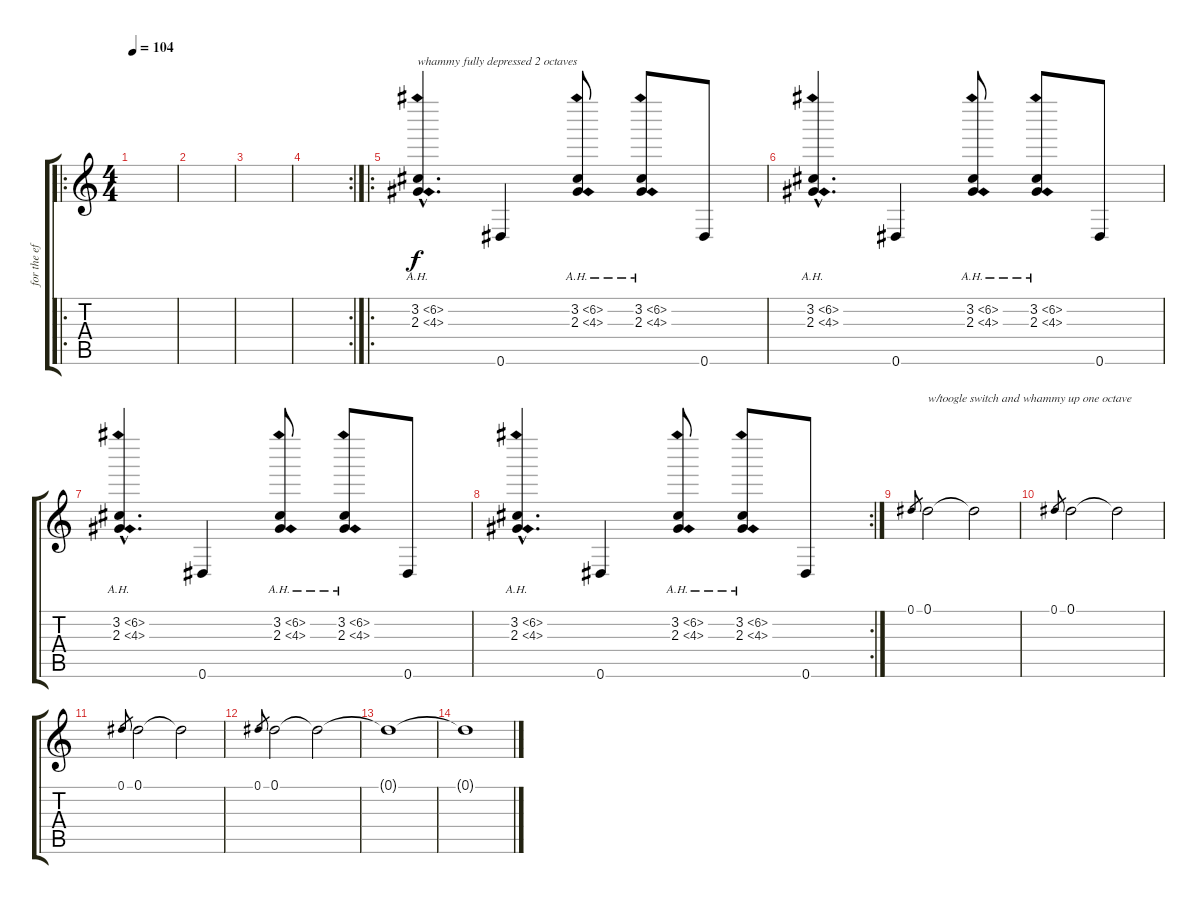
\track ("for the effect" "for the ef") {instrument overdrivenguitar}
\staff {score tabs}
\tuning (Eb4 Bb3 Gb3 Db3 Ab2 Eb2) {hide}
\ro
\ts (4 4)
\tempo 104
\clef g2
\ks c
|
|
|
\rc 2
|
\ro
(3.2{ah 3 hac} 2.3{ah 2 hac}).4{d txt "whammy fully depressed 2 octaves"} 0.6.4 (3.2{ah 3} 2.3{ah 2}).8 (3.2{ah 3} 2.3{ah 2}).8 0.6.8 |
(3.2{ah 3 hac} 2.3{ah 2 hac}).4{d} 0.6.4 (3.2{ah 3} 2.3{ah 2}).8 (3.2{ah 3} 2.3{ah 2}).8 0.6.8 |
(3.2{ah 3 hac} 2.3{ah 2 hac}).4{d} 0.6.4 (3.2{ah 3} 2.3{ah 2}).8 (3.2{ah 3} 2.3{ah 2}).8 0.6.8 |
\rc 2
(3.2{ah 3 hac} 2.3{ah 2 hac}).4{d} 0.6.4 (3.2{ah 3} 2.3{ah 2}).8 (3.2{ah 3} 2.3{ah 2}).8 0.6.8 |
0.1.8{gr} 0.1.2{txt "w/toogle switch and whammy up one octave"} 0.1{t}.2 |
0.1.8{gr} 0.1.2 0.1{t}.2 |
0.1.8{gr} 0.1.2 0.1{t}.2 |
0.1.8{gr} 0.1.2 0.1{t}.2 |
0.1{t}.1 |
0.1{t}.1
